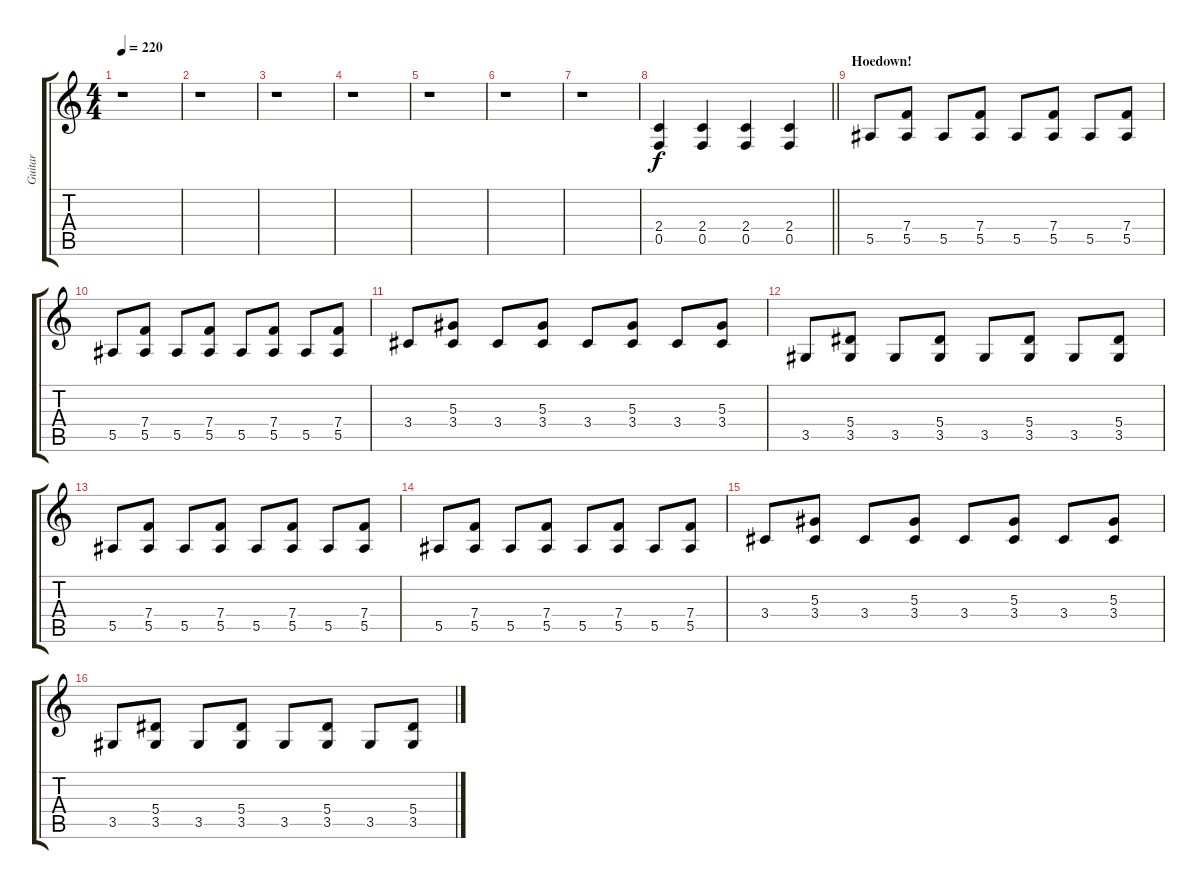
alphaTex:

\track ("Guitar" "Guitar") {instrument distortionguitar}
\staff {score tabs}
\tuning (C4 G3 Eb3 Bb2 F2 C2) {hide}
\ts (4 4)
\tempo 220
\clef g2
\ks c
r.1{dy f} |
r.1 |
r.1 |
r.1 |
r.1 |
r.1 |
r.1 |
\barLineRight lightlight
(2.4 0.5).4 (2.4 0.5).4 (2.4 0.5).4 (2.4 0.5).4 |
\section ("" "Hoedown!")
5.5.8 (7.4 5.5).8 5.5.8 (7.4 5.5).8 5.5.8 (7.4 5.5).8 5.5.8 (7.4 5.5).8 |
5.5.8 (7.4 5.5).8 5.5.8 (7.4 5.5).8 5.5.8 (7.4 5.5).8 5.5.8 (7.4 5.5).8 |
3.4.8 (5.3 3.4).8 3.4.8 (5.3 3.4).8 3.4.8 (5.3 3.4).8 3.4.8 (5.3 3.4).8 |
3.5.8 (5.4 3.5).8 3.5.8 (5.4 3.5).8 3.5.8 (5.4 3.5).8 3.5.8 (5.4 3.5).8 |
5.5.8 (7.4 5.5).8 5.5.8 (7.4 5.5).8 5.5.8 (7.4 5.5).8 5.5.8 (7.4 5.5).8 |
5.5.8 (7.4 5.5).8 5.5.8 (7.4 5.5).8 5.5.8 (7.4 5.5).8 5.5.8 (7.4 5.5).8 |
3.4.8 (5.3 3.4).8 3.4.8 (5.3 3.4).8 3.4.8 (5.3 3.4).8 3.4.8 (5.3 3.4).8 |
3.5.8 (5.4 3.5).8 3.5.8 (5.4 3.5).8 3.5.8 (5.4 3.5).8 3.5.8 (5.4 3.5).8
